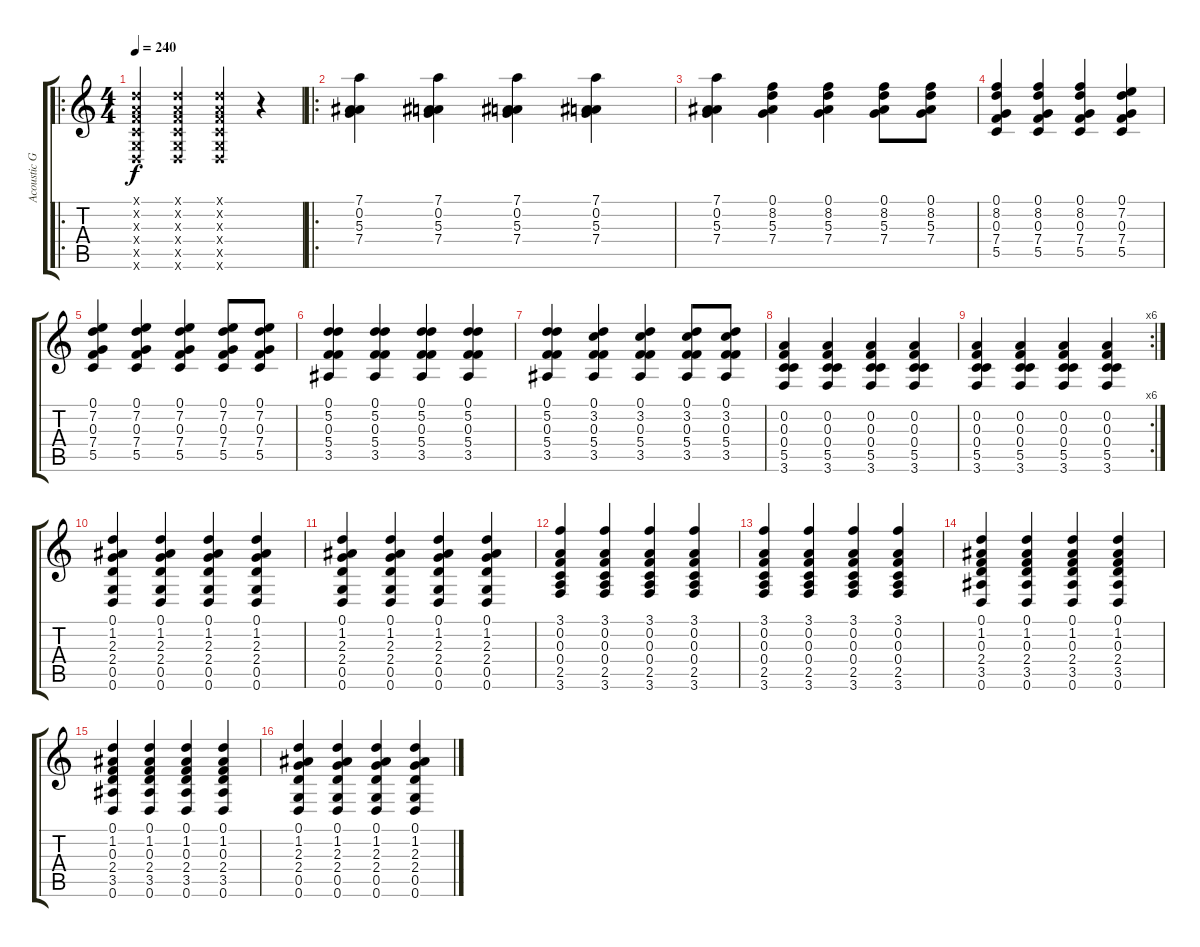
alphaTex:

\track ("Acoustic Guitar (Matthew Caws)" "Acoustic G") {instrument acousticguitarnylon}
\staff {score tabs}
\tuning (D4 A3 F3 C3 G2 D2) {hide}
\ro
\ts (4 4)
\tempo 240
\clef g2
\ks c
(0.1{x} 0.2{x} 0.3{x} 0.4{x} 0.5{x} 0.6{x}).4{dy f instrument acousticguitarnylon} (0.1{x} 0.2{x} 0.3{x} 0.4{x} 0.5{x} 0.6{x}).4 (0.1{x} 0.2{x} 0.3{x} 0.4{x} 0.5{x} 0.6{x}).4 r.4 |
\ro
(7.1 0.2 5.3 7.4).4 (7.1 0.2 5.3 7.4).4 (7.1 0.2 5.3 7.4).4 (7.1 0.2 5.3 7.4).4 |
(7.1 0.2 5.3 7.4).4 (0.1 8.2 5.3 7.4).4 (0.1 8.2 5.3 7.4).4 (0.1 8.2 5.3 7.4).8 (0.1 8.2 5.3 7.4).8 |
(0.1 8.2 0.3 7.4 5.5).4 (0.1 8.2 0.3 7.4 5.5).4 (0.1 8.2 0.3 7.4 5.5).4 (0.1 7.2 0.3 7.4 5.5).4 |
(0.1 7.2 0.3 7.4 5.5).4 (0.1 7.2 0.3 7.4 5.5).4 (0.1 7.2 0.3 7.4 5.5).4 (0.1 7.2 0.3 7.4 5.5).8 (0.1 7.2 0.3 7.4 5.5).8 |
(0.1 5.2 0.3 5.4 3.5).4 (0.1 5.2 0.3 5.4 3.5).4 (0.1 5.2 0.3 5.4 3.5).4 (0.1 5.2 0.3 5.4 3.5).4 |
(0.1 5.2 0.3 5.4 3.5).4 (0.1 3.2 0.3 5.4 3.5).4 (0.1 3.2 0.3 5.4 3.5).4 (0.1 3.2 0.3 5.4 3.5).8 (0.1 3.2 0.3 5.4 3.5).8 |
(0.2 0.3 0.4 5.5 3.6).4 (0.2 0.3 0.4 5.5 3.6).4 (0.2 0.3 0.4 5.5 3.6).4 (0.2 0.3 0.4 5.5 3.6).4 |
\rc 6
(0.2 0.3 0.4 5.5 3.6).4 (0.2 0.3 0.4 5.5 3.6).4 (0.2 0.3 0.4 5.5 3.6).4 (0.2 0.3 0.4 5.5 3.6).4 |
(0.1 1.2 2.3 2.4 0.5 0.6).4 (0.1 1.2 2.3 2.4 0.5 0.6).4 (0.1 1.2 2.3 2.4 0.5 0.6).4 (0.1 1.2 2.3 2.4 0.5 0.6).4 |
(0.1 1.2 2.3 2.4 0.5 0.6).4 (0.1 1.2 2.3 2.4 0.5 0.6).4 (0.1 1.2 2.3 2.4 0.5 0.6).4 (0.1 1.2 2.3 2.4 0.5 0.6).4 |
(3.1 0.2 0.3 0.4 2.5 3.6).4 (3.1 0.2 0.3 0.4 2.5 3.6).4 (3.1 0.2 0.3 0.4 2.5 3.6).4 (3.1 0.2 0.3 0.4 2.5 3.6).4 |
(3.1 0.2 0.3 0.4 2.5 3.6).4 (3.1 0.2 0.3 0.4 2.5 3.6).4 (3.1 0.2 0.3 0.4 2.5 3.6).4 (3.1 0.2 0.3 0.4 2.5 3.6).4 |
(0.1 1.2 0.3 2.4 3.5 0.6).4 (0.1 1.2 0.3 2.4 3.5 0.6).4 (0.1 1.2 0.3 2.4 3.5 0.6).4 (0.1 1.2 0.3 2.4 3.5 0.6).4 |
(0.1 1.2 0.3 2.4 3.5 0.6).4 (0.1 1.2 0.3 2.4 3.5 0.6).4 (0.1 1.2 0.3 2.4 3.5 0.6).4 (0.1 1.2 0.3 2.4 3.5 0.6).4 |
(0.1 1.2 2.3 2.4 0.5 0.6).4 (0.1 1.2 2.3 2.4 0.5 0.6).4 (0.1 1.2 2.3 2.4 0.5 0.6).4 (0.1 1.2 2.3 2.4 0.5 0.6).4
